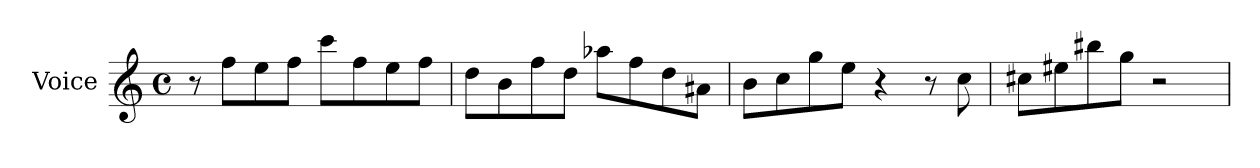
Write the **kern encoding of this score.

**kern
*part1
*staff1
*I"Voice
*I'Voice
*clefG2
*M4/4
*met(c)
=1
8r
8ff\L
8ee\
8ff\J
8ccc\L
8ff\
8ee\
8ff\J
=2
8dd\L
8b\
8ff\
8dd\J
8aa-X\L
8ff\
8dd\
8a#X\J
=3
8b\L
8cc\
8gg\
8ee\J
4r
8r
8cc\
=4
8cc#X\L
8ee#X\
8bb#X\
8gg\J
2rcc
=
*-
